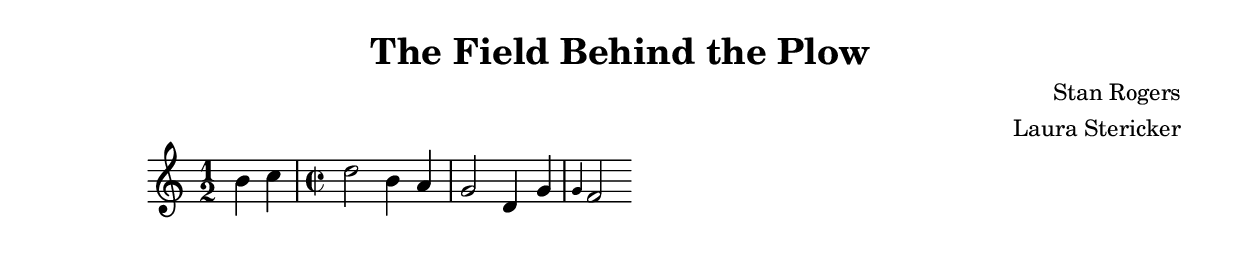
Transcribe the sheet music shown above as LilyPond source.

\header {
  title = "The Field Behind the Plow"
  composer = "Stan Rogers"
  arranger = "Laura Stericker"
}
\score {
  \new Staff \relative c'' {
    \time 1/2
    b4 c |
    \time 2/2
    d2 b4 a |
    g2 d4 g |
    \grace g f2
  }
}